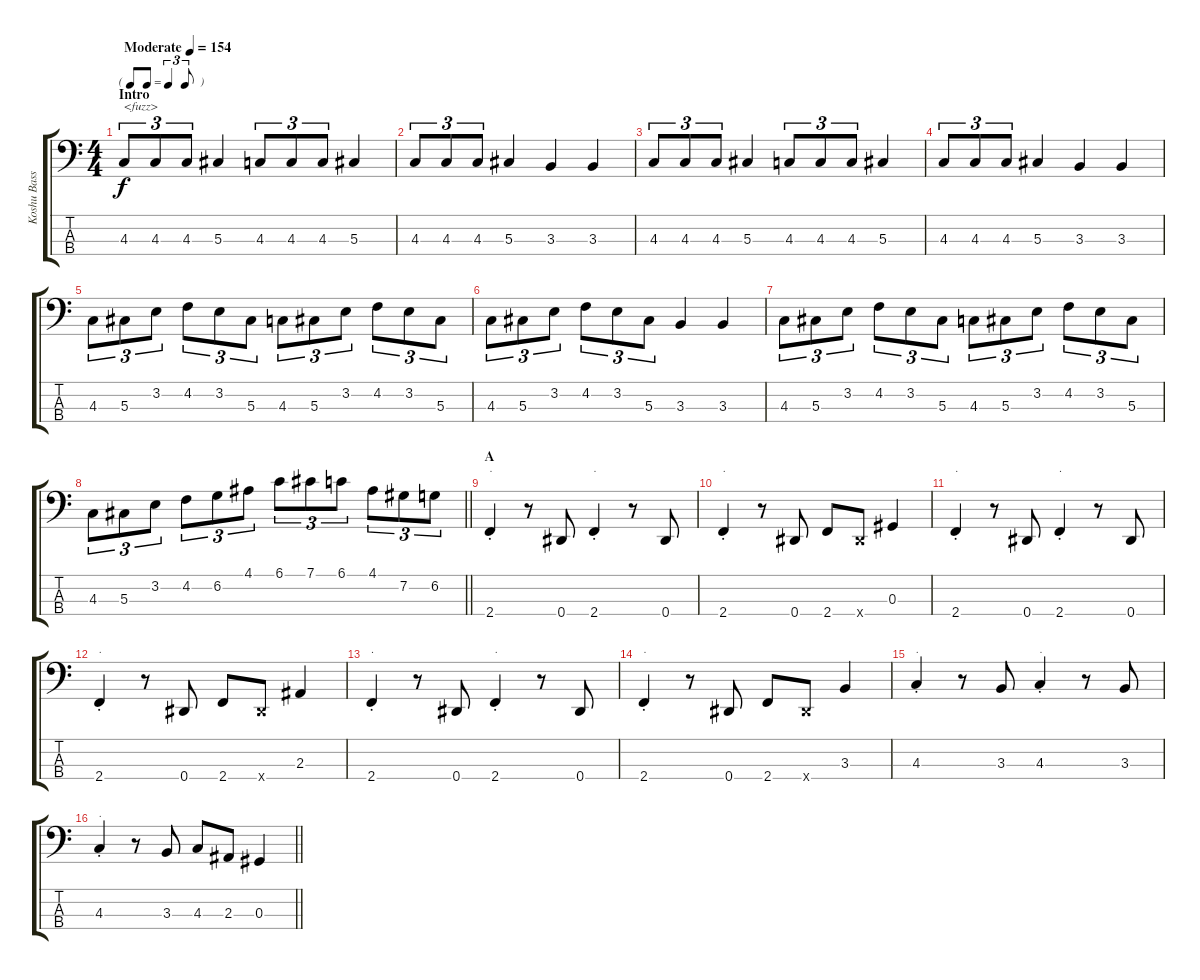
\track ("Koshu Bass" "Koshu Bass") {instrument electricbassfinger}
\staff {score tabs}
\tuning (Gb2 Db2 Ab1 Eb1) {hide}
\ts (4 4)
\tf triplet8th
\section ("" "Intro")
\tempo (154 "Moderate")
\clef f4
\ks c
4.3.8{tu (3 2) txt "<fuzz>" dy f instrument electricbassfinger} 4.3.8{tu (3 2)} 4.3.8{tu (3 2)} 5.3.4 4.3.8{tu (3 2)} 4.3.8{tu (3 2)} 4.3.8{tu (3 2)} 5.3.4 |
4.3.8{tu (3 2)} 4.3.8{tu (3 2)} 4.3.8{tu (3 2)} 5.3.4 3.3.4 3.3.4 |
4.3.8{tu (3 2)} 4.3.8{tu (3 2)} 4.3.8{tu (3 2)} 5.3.4 4.3.8{tu (3 2)} 4.3.8{tu (3 2)} 4.3.8{tu (3 2)} 5.3.4 |
4.3.8{tu (3 2)} 4.3.8{tu (3 2)} 4.3.8{tu (3 2)} 5.3.4 3.3.4 3.3.4 |
4.3.8{tu (3 2)} 5.3.8{tu (3 2)} 3.2.8{tu (3 2)} 4.2.8{tu (3 2)} 3.2.8{tu (3 2)} 5.3.8{tu (3 2)} 4.3.8{tu (3 2)} 5.3.8{tu (3 2)} 3.2.8{tu (3 2)} 4.2.8{tu (3 2)} 3.2.8{tu (3 2)} 5.3.8{tu (3 2)} |
4.3.8{tu (3 2)} 5.3.8{tu (3 2)} 3.2.8{tu (3 2)} 4.2.8{tu (3 2)} 3.2.8{tu (3 2)} 5.3.8{tu (3 2)} 3.3.4 3.3.4 |
4.3.8{tu (3 2)} 5.3.8{tu (3 2)} 3.2.8{tu (3 2)} 4.2.8{tu (3 2)} 3.2.8{tu (3 2)} 5.3.8{tu (3 2)} 4.3.8{tu (3 2)} 5.3.8{tu (3 2)} 3.2.8{tu (3 2)} 4.2.8{tu (3 2)} 3.2.8{tu (3 2)} 5.3.8{tu (3 2)} |
\barLineRight lightlight
4.3.8{tu (3 2)} 5.3.8{tu (3 2)} 3.2.8{tu (3 2)} 4.2.8{tu (3 2)} 6.2.8{tu (3 2)} 4.1.8{tu (3 2)} 6.1.8{tu (3 2)} 7.1.8{tu (3 2)} 6.1.8{tu (3 2)} 4.1.8{tu (3 2)} 7.2.8{tu (3 2)} 6.2.8{tu (3 2)} |
\section ("" "A")
2.4{st}.4{txt "."} r.8 0.4.8 2.4{st}.4{txt "."} r.8 0.4.8 |
2.4{st}.4{txt "."} r.8 0.4.8 2.4.8 0.4{x}.8 0.3.4 |
2.4{st}.4{txt "."} r.8 0.4.8 2.4{st}.4{txt "."} r.8 0.4.8 |
2.4{st}.4{txt "."} r.8 0.4.8 2.4.8 0.4{x}.8 2.3.4 |
2.4{st}.4{txt "."} r.8 0.4.8 2.4{st}.4{txt "."} r.8 0.4.8 |
2.4{st}.4{txt "."} r.8 0.4.8 2.4.8 0.4{x}.8 3.3.4 |
4.3{st}.4{txt "."} r.8 3.3.8 4.3{st}.4{txt "."} r.8 3.3.8 |
\barLineRight lightlight
4.3{st}.4{txt "."} r.8 3.3.8 4.3.8 2.3.8 0.3.4
